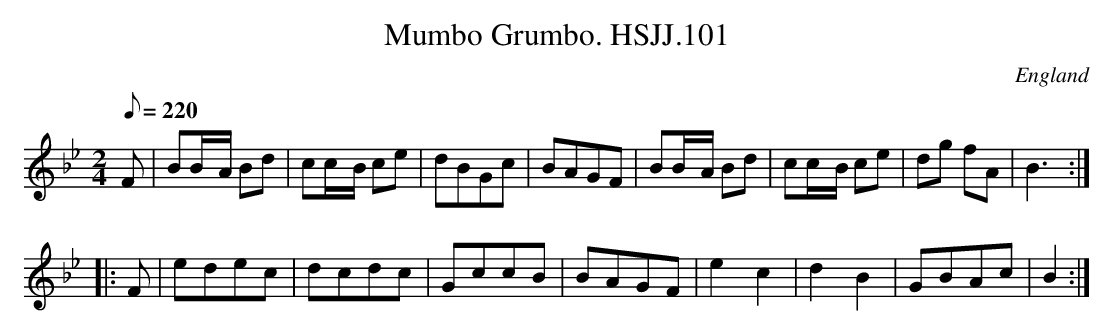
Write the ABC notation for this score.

X:1
T:Mumbo Grumbo. HSJJ.101
M:2/4
L:1/8
Q:220
O:England
K:Bb
F|BB/-A/ Bd|cc/-B/ ce|dBGc|BAGF|BB/-A/ Bd|cc/-B/ ce|dg fA|B3:|!
|:F|edec|dcdc|GccB|BAGF|e2c2|d2B2|GBAc|B2:|]
